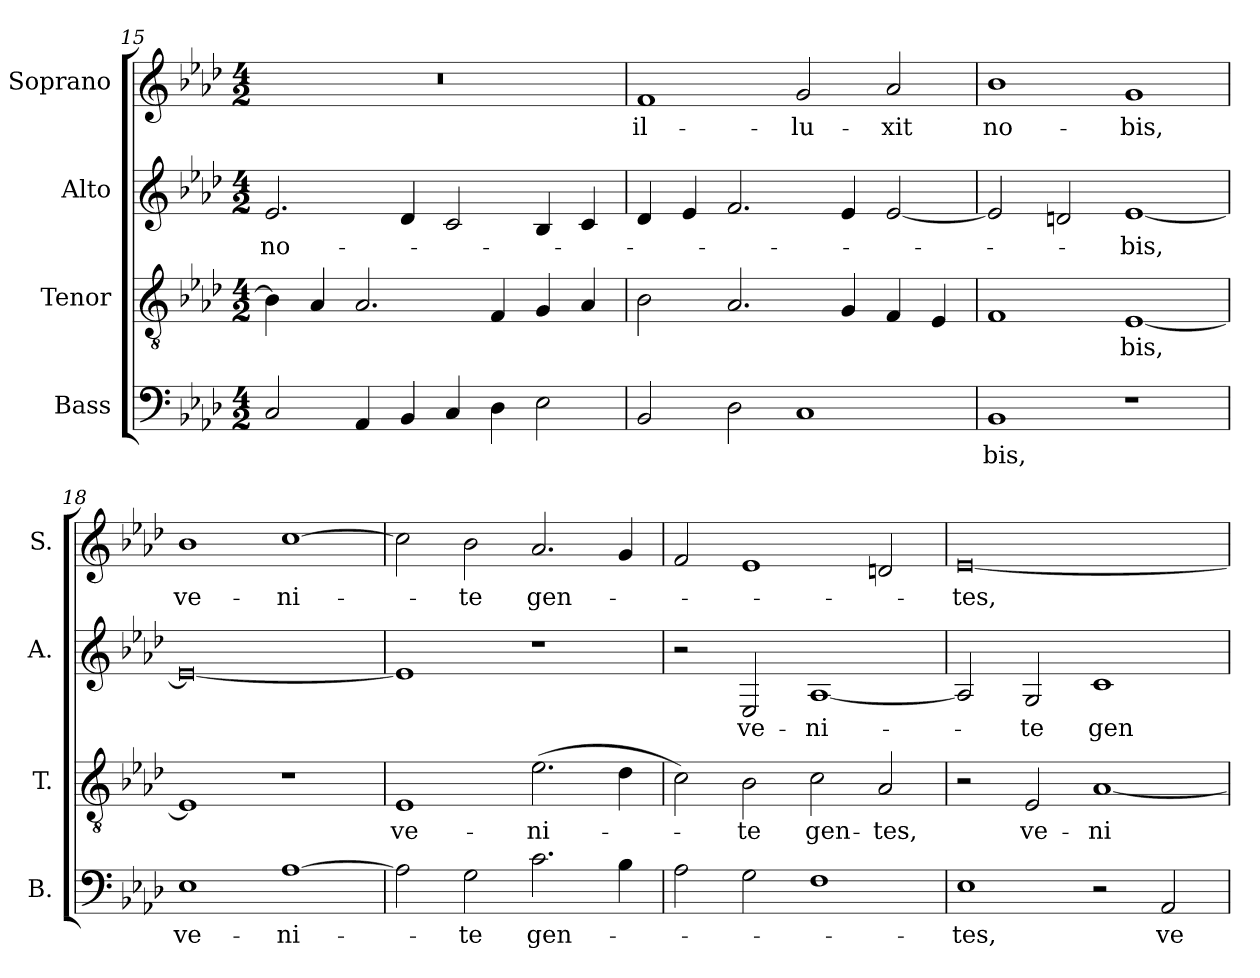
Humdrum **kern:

**kern	**text	**kern	**text	**kern	**text	**kern	**text
*part4	*part4	*part3	*part3	*part2	*part2	*part1	*part1
*staff4	*staff4	*staff3	*staff3	*staff2	*staff2	*staff1	*staff1
*I"Bass	*	*I"Tenor	*	*I"Alto	*	*I"Soprano	*
*I'B.	*	*I'T.	*	*I'A.	*	*I'S.	*
!!LO:LB:g=z
*clefF4	*	*clefGv2	*	*clefG2	*	*clefG2	*
*	*	*ITrd7c12	*	*	*	*	*
*k[b-e-a-d-]	*	*k[b-e-a-d-]	*	*k[b-e-a-d-]	*	*k[b-e-a-d-]	*
*A-:	*	*A-:	*	*A-:	*	*A-:	*
*M4/2	*	*M4/2	*	*M4/2	*	*M4/2	*
=15	=15	=15	=15	=15	=15	=15	=15
!	!	!	!	!	!LO:LY:b:color=#000000	!LO:N:vis=1	!
2Ci/	.	4BB-i\]	.	2.e-i/	no-	0r	.
.	.	4AA-i/	.	.	.	.	.
4AA-i/	.	2.AA-i/	.	.	.	.	.
4BB-i/	.	.	.	4d-i/	.	.	.
4Ci/	.	.	.	2ci/	.	.	.
4D-i\	.	4FFi/	.	.	.	.	.
2E-i\	.	4GGi/	.	4B-i/	.	.	.
.	.	4AA-i/	.	4ci/	.	.	.
=16	=16	=16	=16	=16	=16	=16	=16
!	!	!	!	!	!	!	!LO:LY:b:color=#000000
2BB-i/	.	2BB-i\	.	4d-i/	.	1fi	il-
.	.	.	.	4e-i/	.	.	.
2D-i\	.	2.AA-i/	.	2.fi/	.	.	.
!	!	!	!	!	!	!	!LO:LY:b:color=#000000
1Ci	.	.	.	.	.	2gi/	-lu-
.	.	4GGi/	.	4e-i/	.	.	.
!	!	!	!	!	!	!	!LO:LY:b:color=#000000
.	.	4FFi/	.	[2e-i/	.	2a-i/	-xit
.	.	4EE-i/	.	.	.	.	.
=17	=17	=17	=17	=17	=17	=17	=17
!	!LO:LY:b:color=#000000	!	!	!	!	!	!
!	!	!	!	!	!	!	!LO:LY:b:color=#000000
1BB-i	-bis,	1FFi	.	2e-i/]	.	1b-i	no-
.	.	.	.	2dni/	.	.	.
!	!	!	!LO:LY:b:color=#000000	!	!	!	!
!	!	!	!	!	!LO:LY:b:color=#000000	!	!
!	!	!	!	!	!	!	!LO:LY:b:color=#000000
1r	.	[1EE-i	-bis,	[1e-i	-bis,	1gi	-bis,
=18	=18	=18	=18	=18	=18	=18	=18
!	!LO:LY:b:color=#000000	!	!	!	!	!	!
!	!	!	!	!	!	!	!LO:LY:b:color=#000000
1E-i	ve-	1EE-i]	.	0e-i_	.	1b-i	ve-
!	!LO:LY:b:color=#000000	!	!	!	!	!	!
!	!	!	!	!	!	!	!LO:LY:b:color=#000000
[1A-i	-ni-	1r	.	.	.	[1cci	-ni-
=19	=19	=19	=19	=19	=19	=19	=19
!	!	!	!LO:LY:b:color=#000000	!	!	!	!
2A-i\]	.	1EE-i	ve-	1e-i]	.	2cci\]	.
!	!LO:LY:b:color=#000000	!	!	!	!	!	!
!	!	!	!	!	!	!	!LO:LY:b:color=#000000
2Gi\	-te	.	.	.	.	2b-i\	-te
!	!LO:LY:b:color=#000000	!	!	!	!	!	!
!	!	!	!LO:LY:b:color=#000000	!	!	!	!
!	!	!	!	!	!	!	!LO:LY:b:color=#000000
2.ci\	gen-	(2.E-i\	-ni-	1r	.	2.a-i/	gen-
4B-i\	.	4D-i\	.	.	.	4gi/	.
=20	=20	=20	=20	=20	=20	=20	=20
2A-i\	.	2Ci\)	.	2r	.	2fi/	.
!	!	!	!LO:LY:b:color=#000000	!	!	!	!
!	!	!	!	!	!LO:LY:b:color=#000000	!	!
2Gi\	.	2BB-i\	-te	2E-i/	ve-	1e-i	.
!	!	!	!LO:LY:b:color=#000000	!	!	!	!
!	!	!	!	!	!LO:LY:b:color=#000000	!	!
1Fi	.	2Ci\	gen-	[1A-i	-ni-	.	.
!	!	!	!LO:LY:b:color=#000000	!	!	!	!
.	.	2AA-i/	-tes,	.	.	2dni/	.
=21	=21	=21	=21	=21	=21	=21	=21
!	!LO:LY:b:color=#000000	!	!	!	!	!	!
!	!	!	!	!	!	!	!LO:LY:b:color=#000000
1E-i	-tes,	2r	.	2A-i/]	.	[0e-i	-tes,
!	!	!	!LO:LY:b:color=#000000	!	!	!	!
!	!	!	!	!	!LO:LY:b:color=#000000	!	!
.	.	2EE-i/	ve-	2Gi/	-te	.	.
!	!	!	!LO:LY:b:color=#000000	!	!	!	!
!	!	!	!	!	!LO:LY:b:color=#000000	!	!
2r	.	[1AA-i	-ni-	1ci	gen-	.	.
!	!LO:LY:b:color=#000000	!	!	!	!	!	!
2AA-i/	ve-	.	.	.	.	.	.
=	=	=	=	=	=	=	=
*-	*-	*-	*-	*-	*-	*-	*-
